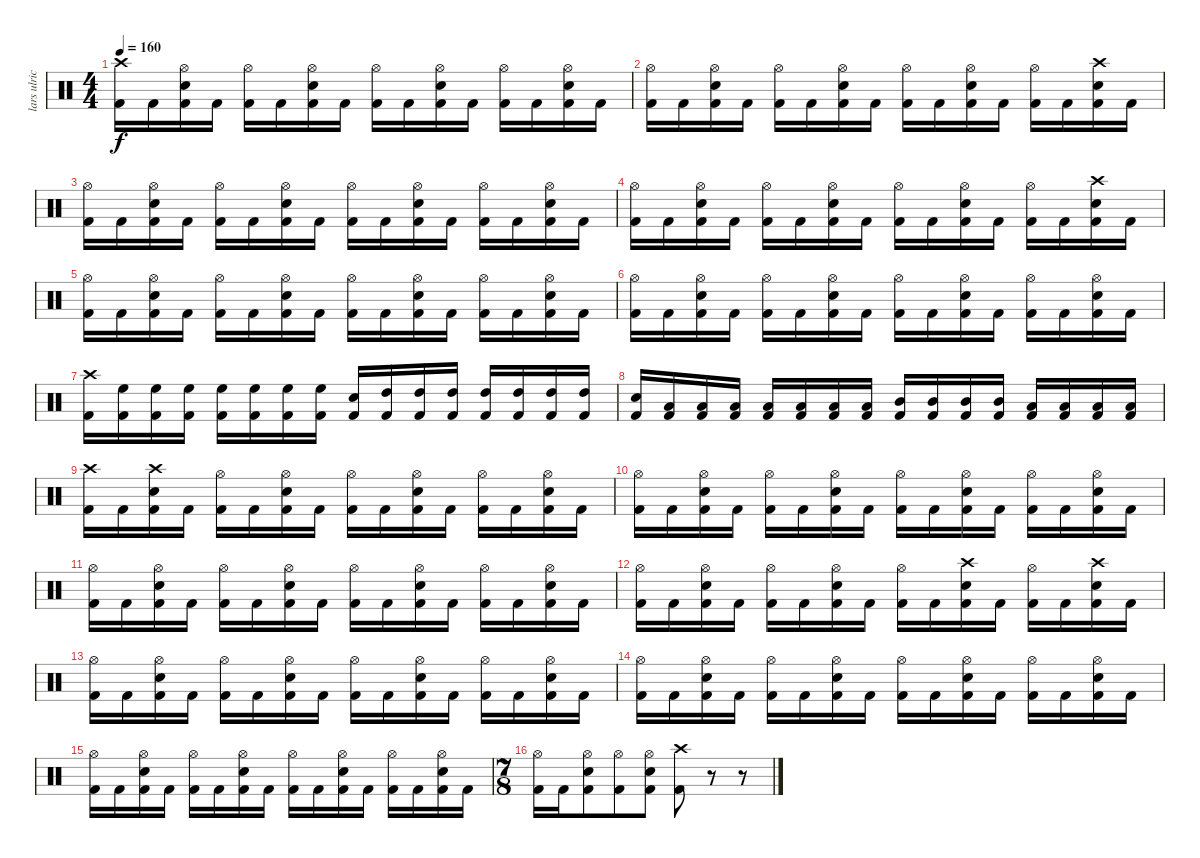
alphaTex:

\track ("lars ulrich" "lars ulric") {instrument percussion}
\staff {score}
\articulation defaults
\ts (4 4)
\tempo 160
\clef neutral
\ks c
("Crash high (hit)" "Kick (hit) 2").16{dy f} "Kick (hit) 2".16 ("Hi-Hat (open)" "Electric Snare (hit)" "Kick (hit) 2").16 "Kick (hit) 2".16 ("Hi-Hat (open)" "Kick (hit) 2").16 "Kick (hit) 2".16 ("Hi-Hat (open)" "Electric Snare (hit)" "Kick (hit) 2").16 "Kick (hit) 2".16 ("Hi-Hat (open)" "Kick (hit) 2").16 "Kick (hit) 2".16 ("Hi-Hat (open)" "Electric Snare (hit)" "Kick (hit) 2").16 "Kick (hit) 2".16 ("Hi-Hat (open)" "Kick (hit) 2").16 "Kick (hit) 2".16 ("Hi-Hat (open)" "Electric Snare (hit)" "Kick (hit) 2").16 "Kick (hit) 2".16 |
("Hi-Hat (open)" "Kick (hit) 2").16 "Kick (hit) 2".16 ("Hi-Hat (open)" "Electric Snare (hit)" "Kick (hit) 2").16 "Kick (hit) 2".16 ("Hi-Hat (open)" "Kick (hit) 2").16 "Kick (hit) 2".16 ("Hi-Hat (open)" "Electric Snare (hit)" "Kick (hit) 2").16 "Kick (hit) 2".16 ("Hi-Hat (open)" "Kick (hit) 2").16 "Kick (hit) 2".16 ("Hi-Hat (open)" "Electric Snare (hit)" "Kick (hit) 2").16 "Kick (hit) 2".16 ("Hi-Hat (open)" "Kick (hit) 2").16 "Kick (hit) 2".16 ("Crash high (hit)" "Electric Snare (hit)" "Kick (hit) 2").16 "Kick (hit) 2".16 |
("Hi-Hat (open)" "Kick (hit) 2").16 "Kick (hit) 2".16 ("Hi-Hat (open)" "Electric Snare (hit)" "Kick (hit) 2").16 "Kick (hit) 2".16 ("Hi-Hat (open)" "Kick (hit) 2").16 "Kick (hit) 2".16 ("Hi-Hat (open)" "Electric Snare (hit)" "Kick (hit) 2").16 "Kick (hit) 2".16 ("Hi-Hat (open)" "Kick (hit) 2").16 "Kick (hit) 2".16 ("Hi-Hat (open)" "Electric Snare (hit)" "Kick (hit) 2").16 "Kick (hit) 2".16 ("Hi-Hat (open)" "Kick (hit) 2").16 "Kick (hit) 2".16 ("Hi-Hat (open)" "Electric Snare (hit)" "Kick (hit) 2").16 "Kick (hit) 2".16 |
("Hi-Hat (open)" "Kick (hit) 2").16 "Kick (hit) 2".16 ("Hi-Hat (open)" "Electric Snare (hit)" "Kick (hit) 2").16 "Kick (hit) 2".16 ("Hi-Hat (open)" "Kick (hit) 2").16 "Kick (hit) 2".16 ("Hi-Hat (open)" "Electric Snare (hit)" "Kick (hit) 2").16 "Kick (hit) 2".16 ("Hi-Hat (open)" "Kick (hit) 2").16 "Kick (hit) 2".16 ("Hi-Hat (open)" "Electric Snare (hit)" "Kick (hit) 2").16 "Kick (hit) 2".16 ("Hi-Hat (open)" "Kick (hit) 2").16 "Kick (hit) 2".16 ("Crash high (hit)" "Electric Snare (hit)" "Kick (hit) 2").16 "Kick (hit) 2".16 |
("Hi-Hat (open)" "Kick (hit) 2").16 "Kick (hit) 2".16 ("Hi-Hat (open)" "Electric Snare (hit)" "Kick (hit) 2").16 "Kick (hit) 2".16 ("Hi-Hat (open)" "Kick (hit) 2").16 "Kick (hit) 2".16 ("Hi-Hat (open)" "Electric Snare (hit)" "Kick (hit) 2").16 "Kick (hit) 2".16 ("Hi-Hat (open)" "Kick (hit) 2").16 "Kick (hit) 2".16 ("Hi-Hat (open)" "Electric Snare (hit)" "Kick (hit) 2").16 "Kick (hit) 2".16 ("Hi-Hat (open)" "Kick (hit) 2").16 "Kick (hit) 2".16 ("Hi-Hat (open)" "Electric Snare (hit)" "Kick (hit) 2").16 "Kick (hit) 2".16 |
("Hi-Hat (open)" "Kick (hit) 2").16 "Kick (hit) 2".16 ("Hi-Hat (open)" "Electric Snare (hit)" "Kick (hit) 2").16 "Kick (hit) 2".16 ("Hi-Hat (open)" "Kick (hit) 2").16 "Kick (hit) 2".16 ("Hi-Hat (open)" "Electric Snare (hit)" "Kick (hit) 2").16 "Kick (hit) 2".16 ("Hi-Hat (open)" "Kick (hit) 2").16 "Kick (hit) 2".16 ("Hi-Hat (open)" "Electric Snare (hit)" "Kick (hit) 2").16 "Kick (hit) 2".16 ("Hi-Hat (open)" "Kick (hit) 2").16 "Kick (hit) 2".16 ("Hi-Hat (open)" "Electric Snare (hit)" "Kick (hit) 2").16 "Kick (hit) 2".16 |
("Crash high (hit)" "Kick (hit) 2").16 ("High Floor Tom (hit)" "Kick (hit) 2").16 ("High Floor Tom (hit)" "Kick (hit) 2").16 ("High Floor Tom (hit)" "Kick (hit) 2").16 ("High Floor Tom (hit)" "Kick (hit) 2").16 ("High Floor Tom (hit)" "Kick (hit) 2").16 ("High Floor Tom (hit)" "Kick (hit) 2").16 ("High Floor Tom (hit)" "Kick (hit) 2").16 ("Electric Snare (hit)" "Kick (hit) 2").16 ("High Tom (hit)" "Kick (hit) 2").16 ("High Tom (hit)" "Kick (hit) 2").16 ("High Tom (hit)" "Kick (hit) 2").16 ("High Tom (hit)" "Kick (hit) 2").16 ("High Tom (hit)" "Kick (hit) 2").16 ("High Tom (hit)" "Kick (hit) 2").16 ("High Tom (hit)" "Kick (hit) 2").16 |
("Electric Snare (hit)" "Kick (hit) 2").16 ("Low Tom (hit)" "Kick (hit) 2").16 ("Low Tom (hit)" "Kick (hit) 2").16 ("Low Tom (hit)" "Kick (hit) 2").16 ("Low Tom (hit)" "Kick (hit) 2").16 ("Low Tom (hit)" "Kick (hit) 2").16 ("Low Tom (hit)" "Kick (hit) 2").16 ("Low Tom (hit)" "Kick (hit) 2").16 ("Mid Tom (hit)" "Kick (hit) 2").16 ("Mid Tom (hit)" "Kick (hit) 2").16 ("Mid Tom (hit)" "Kick (hit) 2").16 ("Mid Tom (hit)" "Kick (hit) 2").16 ("Low Floor Tom (hit)" "Kick (hit) 2").16 ("Low Floor Tom (hit)" "Kick (hit) 2").16 ("Low Floor Tom (hit)" "Kick (hit) 2").16 ("Low Floor Tom (hit)" "Kick (hit) 2").16 |
("Crash high (hit)" "Kick (hit) 2").16 "Kick (hit) 2".16 ("Crash high (hit)" "Electric Snare (hit)" "Kick (hit) 2").16 "Kick (hit) 2".16 ("Hi-Hat (open)" "Kick (hit) 2").16 "Kick (hit) 2".16 ("Hi-Hat (open)" "Electric Snare (hit)" "Kick (hit) 2").16 "Kick (hit) 2".16 ("Hi-Hat (open)" "Kick (hit) 2").16 "Kick (hit) 2".16 ("Hi-Hat (open)" "Electric Snare (hit)" "Kick (hit) 2").16 "Kick (hit) 2".16 ("Hi-Hat (open)" "Kick (hit) 2").16 "Kick (hit) 2".16 ("Hi-Hat (open)" "Electric Snare (hit)" "Kick (hit) 2").16 "Kick (hit) 2".16 |
("Hi-Hat (open)" "Kick (hit) 2").16 "Kick (hit) 2".16 ("Hi-Hat (open)" "Electric Snare (hit)" "Kick (hit) 2").16 "Kick (hit) 2".16 ("Hi-Hat (open)" "Kick (hit) 2").16 "Kick (hit) 2".16 ("Hi-Hat (open)" "Electric Snare (hit)" "Kick (hit) 2").16 "Kick (hit) 2".16 ("Hi-Hat (open)" "Kick (hit) 2").16 "Kick (hit) 2".16 ("Hi-Hat (open)" "Electric Snare (hit)" "Kick (hit) 2").16 "Kick (hit) 2".16 ("Hi-Hat (open)" "Kick (hit) 2").16 "Kick (hit) 2".16 ("Hi-Hat (open)" "Electric Snare (hit)" "Kick (hit) 2").16 "Kick (hit) 2".16 |
("Hi-Hat (open)" "Kick (hit) 2").16 "Kick (hit) 2".16 ("Hi-Hat (open)" "Electric Snare (hit)" "Kick (hit) 2").16 "Kick (hit) 2".16 ("Hi-Hat (open)" "Kick (hit) 2").16 "Kick (hit) 2".16 ("Hi-Hat (open)" "Electric Snare (hit)" "Kick (hit) 2").16 "Kick (hit) 2".16 ("Hi-Hat (open)" "Kick (hit) 2").16 "Kick (hit) 2".16 ("Hi-Hat (open)" "Electric Snare (hit)" "Kick (hit) 2").16 "Kick (hit) 2".16 ("Hi-Hat (open)" "Kick (hit) 2").16 "Kick (hit) 2".16 ("Hi-Hat (open)" "Electric Snare (hit)" "Kick (hit) 2").16 "Kick (hit) 2".16 |
("Hi-Hat (open)" "Kick (hit) 2").16 "Kick (hit) 2".16 ("Hi-Hat (open)" "Electric Snare (hit)" "Kick (hit) 2").16 "Kick (hit) 2".16 ("Hi-Hat (open)" "Kick (hit) 2").16 "Kick (hit) 2".16 ("Hi-Hat (open)" "Electric Snare (hit)" "Kick (hit) 2").16 "Kick (hit) 2".16 ("Hi-Hat (open)" "Kick (hit) 2").16 "Kick (hit) 2".16 ("Crash high (hit)" "Electric Snare (hit)" "Kick (hit) 2").16 "Kick (hit) 2".16 ("Hi-Hat (open)" "Kick (hit) 2").16 "Kick (hit) 2".16 ("Crash high (hit)" "Electric Snare (hit)" "Kick (hit) 2").16 "Kick (hit) 2".16 |
("Hi-Hat (open)" "Kick (hit) 2").16 "Kick (hit) 2".16 ("Hi-Hat (open)" "Electric Snare (hit)" "Kick (hit) 2").16 "Kick (hit) 2".16 ("Hi-Hat (open)" "Kick (hit) 2").16 "Kick (hit) 2".16 ("Hi-Hat (open)" "Electric Snare (hit)" "Kick (hit) 2").16 "Kick (hit) 2".16 ("Hi-Hat (open)" "Kick (hit) 2").16 "Kick (hit) 2".16 ("Hi-Hat (open)" "Electric Snare (hit)" "Kick (hit) 2").16 "Kick (hit) 2".16 ("Hi-Hat (open)" "Kick (hit) 2").16 "Kick (hit) 2".16 ("Hi-Hat (open)" "Electric Snare (hit)" "Kick (hit) 2").16 "Kick (hit) 2".16 |
("Hi-Hat (open)" "Kick (hit) 2").16 "Kick (hit) 2".16 ("Hi-Hat (open)" "Electric Snare (hit)" "Kick (hit) 2").16 "Kick (hit) 2".16 ("Hi-Hat (open)" "Kick (hit) 2").16 "Kick (hit) 2".16 ("Hi-Hat (open)" "Electric Snare (hit)" "Kick (hit) 2").16 "Kick (hit) 2".16 ("Hi-Hat (open)" "Kick (hit) 2").16 "Kick (hit) 2".16 ("Hi-Hat (open)" "Electric Snare (hit)" "Kick (hit) 2").16 "Kick (hit) 2".16 ("Hi-Hat (open)" "Kick (hit) 2").16 "Kick (hit) 2".16 ("Hi-Hat (open)" "Electric Snare (hit)" "Kick (hit) 2").16 "Kick (hit) 2".16 |
("Hi-Hat (open)" "Kick (hit) 2").16 "Kick (hit) 2".16 ("Hi-Hat (open)" "Electric Snare (hit)" "Kick (hit) 2").16 "Kick (hit) 2".16 ("Hi-Hat (open)" "Kick (hit) 2").16 "Kick (hit) 2".16 ("Hi-Hat (open)" "Electric Snare (hit)" "Kick (hit) 2").16 "Kick (hit) 2".16 ("Hi-Hat (open)" "Kick (hit) 2").16 "Kick (hit) 2".16 ("Hi-Hat (open)" "Electric Snare (hit)" "Kick (hit) 2").16 "Kick (hit) 2".16 ("Hi-Hat (open)" "Kick (hit) 2").16 "Kick (hit) 2".16 ("Hi-Hat (open)" "Electric Snare (hit)" "Kick (hit) 2").16 "Kick (hit) 2".16 |
\ts (7 8)
("Hi-Hat (open)" "Kick (hit) 2").16 "Kick (hit) 2".16 ("Hi-Hat (open)" "Electric Snare (hit)" "Kick (hit) 2").8 ("Hi-Hat (open)" "Kick (hit) 2").8 ("Hi-Hat (open)" "Electric Snare (hit)" "Kick (hit) 2").8 ("Crash high (hit)" "Kick (hit) 2").8 r.8 r.8
